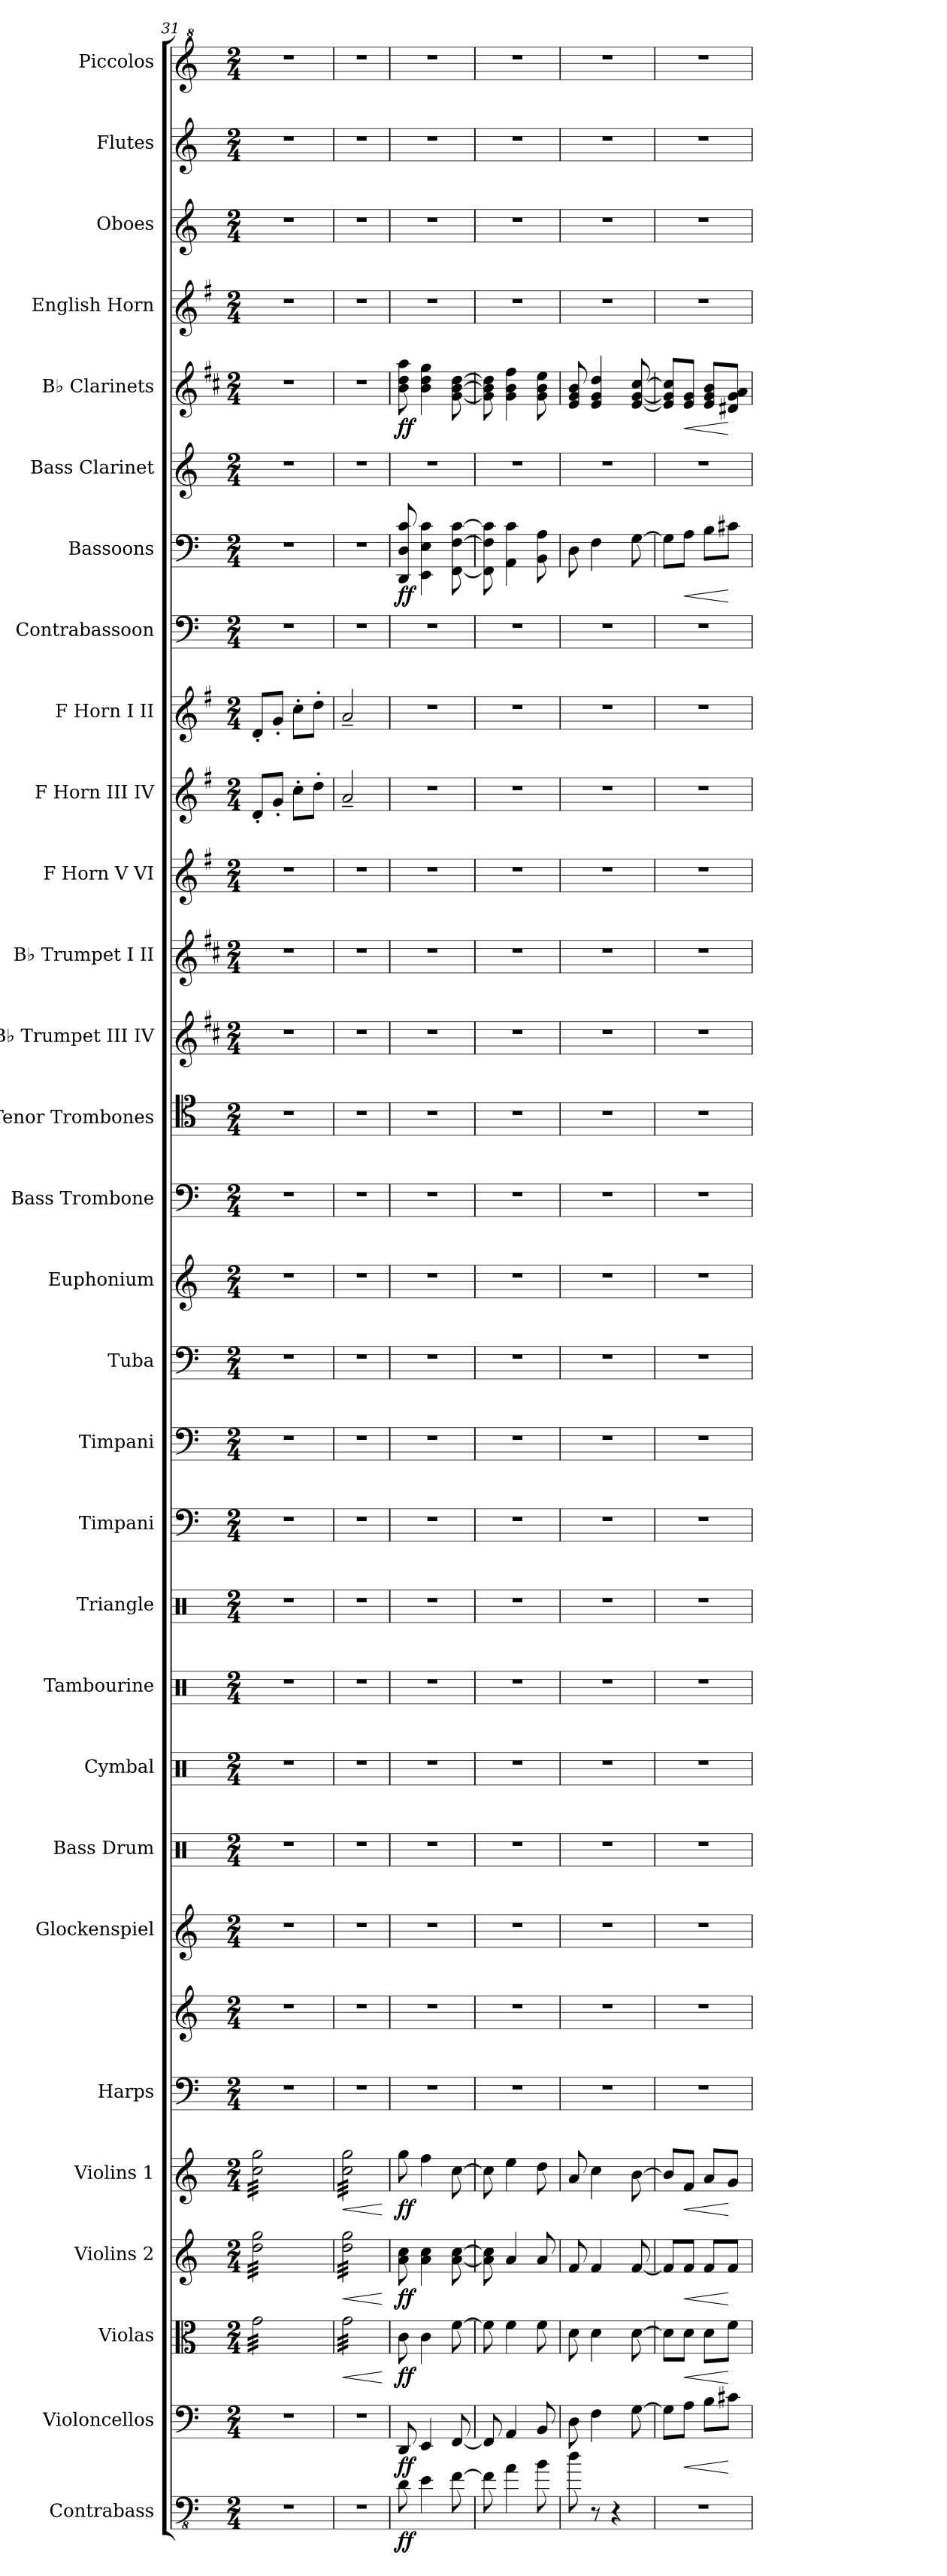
**kern	**dynam	**kern	**dynam	**kern	**dynam	**kern	**dynam	**kern	**dynam	**kern	**kern	**kern	**kern	**kern	**kern	**kern	**kern	**kern	**kern	**kern	**kern	**kern	**kern	**kern	**kern	**kern	**kern	**kern	**kern	**dynam	**kern	**kern	**dynam	**kern	**kern	**kern	**kern
*part30	*part30	*part29	*part29	*part28	*part28	*part27	*part27	*part26	*part26	*part25	*part25	*part24	*part23	*part22	*part21	*part20	*part19	*part18	*part17	*part16	*part15	*part14	*part13	*part12	*part11	*part10	*part9	*part8	*part7	*part7	*part6	*part5	*part5	*part4	*part3	*part2	*part1
*staff31	*staff31	*staff30	*staff30	*staff29	*staff29	*staff28	*staff28	*staff27	*staff27	*staff26	*staff25	*staff24	*staff23	*staff22	*staff21	*staff20	*staff19	*staff18	*staff17	*staff16	*staff15	*staff14	*staff13	*staff12	*staff11	*staff10	*staff9	*staff8	*staff7	*staff7	*staff6	*staff5	*staff5	*staff4	*staff3	*staff2	*staff1
*I"Contrabass	*	*I"Violoncellos	*	*I"Violas	*	*I"Violins 2	*	*I"Violins 1	*	*I"Harps	*	*I"Glockenspiel	*I"Bass Drum	*I"Cymbal	*I"Tambourine	*I"Triangle	*I"Timpani	*I"Timpani	*I"Tuba	*I"Euphonium	*I"Bass Trombone	*I"Tenor Trombones	*I"B♭ Trumpet III IV	*I"B♭ Trumpet I II	*I"F Horn V VI	*I"F Horn III IV	*I"F Horn I II	*I"Contrabassoon	*I"Bassoons	*	*I"Bass Clarinet	*I"B♭ Clarinets	*	*I"English Horn	*I"Oboes	*I"Flutes	*I"Piccolos
*I'Cb.	*	*I'Vc.	*	*I'Vla.	*	*I'Vln. 2	*	*I'Vln. 1	*	*I'Hrp.	*	*I'Glk.	*I'B. Dr.	*I'Cym.	*I'Tamb.	*I'Trgl.	*I'Timp.	*I'Timp.	*I'Tba.	*I'Euph.	*I'Tbn.	*I'Tbn.	*I'B♭ Tpt.	*I'B♭ Tpt.	*I'F Hn.	*I'F Hn.	*I'F Hn.	*I'Cbsn.	*I'Bsn.	*	*I'B. Cl.	*I'B♭ Cl.	*	*I'E. Hn.	*I'Ob.	*I'Fl.	*I'Picc.
*clefFv4	*	*clefF4	*	*clefC3	*	*clefG2	*	*clefG2	*	*clefF4	*clefG2	*clefG2	*clefX	*clefX	*clefX	*clefX	*clefF4	*clefF4	*clefF4	*clefG2	*clefF4	*clefC4	*clefG2	*clefG2	*clefG2	*clefG2	*clefG2	*clefF4	*clefF4	*	*clefG2	*clefG2	*	*clefG2	*clefG2	*clefG2	*clefG^2
*ITrd7c12	*	*	*	*	*	*	*	*	*	*	*	*ITrd-14c-24	*	*	*	*	*	*	*	*ITrd8c14	*	*	*ITrd1c2	*ITrd1c2	*ITrd4c7	*ITrd4c7	*ITrd4c7	*ITrd7c12	*	*	*ITrd8c14	*ITrd1c2	*	*ITrd4c7	*	*	*ITrd-7c-12
*k[]	*	*k[]	*	*k[]	*	*k[]	*	*k[]	*	*k[]	*k[]	*k[]	*k[]	*k[]	*k[]	*k[]	*k[]	*k[]	*k[]	*k[]	*k[]	*k[]	*k[]	*k[]	*k[]	*k[]	*k[]	*k[]	*k[]	*	*k[]	*k[]	*	*k[]	*k[]	*k[]	*k[]
*M2/4	*	*M2/4	*	*M2/4	*	*M2/4	*	*M2/4	*	*M2/4	*M2/4	*M2/4	*M2/4	*M2/4	*M2/4	*M2/4	*M2/4	*M2/4	*M2/4	*M2/4	*M2/4	*M2/4	*M2/4	*M2/4	*M2/4	*M2/4	*M2/4	*M2/4	*M2/4	*	*M2/4	*M2/4	*	*M2/4	*M2/4	*M2/4	*M2/4
=31	=31	=31	=31	=31	=31	=31	=31	=31	=31	=31	=31	=31	=31	=31	=31	=31	=31	=31	=31	=31	=31	=31	=31	=31	=31	=31	=31	=31	=31	=31	=31	=31	=31	=31	=31	=31	=31
*	*	*	*	*tremolo	*	*	*	*	*	*	*	*	*	*	*	*	*	*	*	*	*	*	*	*	*	*	*	*	*	*	*	*	*	*	*	*	*
*	*	*	*	*	*	*tremolo	*	*	*	*	*	*	*	*	*	*	*	*	*	*	*	*	*	*	*	*	*	*	*	*	*	*	*	*	*	*	*
*	*	*	*	*	*	*	*	*tremolo	*	*	*	*	*	*	*	*	*	*	*	*	*	*	*	*	*	*	*	*	*	*	*	*	*	*	*	*	*
2r	.	2r	.	32g\LLL	.	32dd\ 32gg\LLL	.	32cc\ 32gg\LLL	.	2r	2r	2r	2r	2r	2r	2r	2r	2r	2r	2r	2r	2r	2r	2r	2r	8G'/L	8G'/L	2r	2r	.	2r	2r	.	2r	2r	2r	2r
.	.	.	.	32g\	.	32dd\ 32gg\	.	32cc\ 32gg\	.	.	.	.	.	.	.	.	.	.	.	.	.	.	.	.	.	.	.	.	.	.	.	.	.	.	.	.	.
.	.	.	.	32g\	.	32dd\ 32gg\	.	32cc\ 32gg\	.	.	.	.	.	.	.	.	.	.	.	.	.	.	.	.	.	.	.	.	.	.	.	.	.	.	.	.	.
.	.	.	.	32g\	.	32dd\ 32gg\	.	32cc\ 32gg\	.	.	.	.	.	.	.	.	.	.	.	.	.	.	.	.	.	.	.	.	.	.	.	.	.	.	.	.	.
.	.	.	.	32g\	.	32dd\ 32gg\	.	32cc\ 32gg\	.	.	.	.	.	.	.	.	.	.	.	.	.	.	.	.	.	8c'/J	8c'/J	.	.	.	.	.	.	.	.	.	.
.	.	.	.	32g\	.	32dd\ 32gg\	.	32cc\ 32gg\	.	.	.	.	.	.	.	.	.	.	.	.	.	.	.	.	.	.	.	.	.	.	.	.	.	.	.	.	.
.	.	.	.	32g\	.	32dd\ 32gg\	.	32cc\ 32gg\	.	.	.	.	.	.	.	.	.	.	.	.	.	.	.	.	.	.	.	.	.	.	.	.	.	.	.	.	.
.	.	.	.	32g\	.	32dd\ 32gg\	.	32cc\ 32gg\	.	.	.	.	.	.	.	.	.	.	.	.	.	.	.	.	.	.	.	.	.	.	.	.	.	.	.	.	.
.	.	.	.	32g\	.	32dd\ 32gg\	.	32cc\ 32gg\	.	.	.	.	.	.	.	.	.	.	.	.	.	.	.	.	.	8f'\L	8f'\L	.	.	.	.	.	.	.	.	.	.
.	.	.	.	32g\	.	32dd\ 32gg\	.	32cc\ 32gg\	.	.	.	.	.	.	.	.	.	.	.	.	.	.	.	.	.	.	.	.	.	.	.	.	.	.	.	.	.
.	.	.	.	32g\	.	32dd\ 32gg\	.	32cc\ 32gg\	.	.	.	.	.	.	.	.	.	.	.	.	.	.	.	.	.	.	.	.	.	.	.	.	.	.	.	.	.
.	.	.	.	32g\	.	32dd\ 32gg\	.	32cc\ 32gg\	.	.	.	.	.	.	.	.	.	.	.	.	.	.	.	.	.	.	.	.	.	.	.	.	.	.	.	.	.
.	.	.	.	32g\	.	32dd\ 32gg\	.	32cc\ 32gg\	.	.	.	.	.	.	.	.	.	.	.	.	.	.	.	.	.	8g'\J	8g'\J	.	.	.	.	.	.	.	.	.	.
.	.	.	.	32g\	.	32dd\ 32gg\	.	32cc\ 32gg\	.	.	.	.	.	.	.	.	.	.	.	.	.	.	.	.	.	.	.	.	.	.	.	.	.	.	.	.	.
.	.	.	.	32g\	.	32dd\ 32gg\	.	32cc\ 32gg\	.	.	.	.	.	.	.	.	.	.	.	.	.	.	.	.	.	.	.	.	.	.	.	.	.	.	.	.	.
.	.	.	.	32g\JJJ	.	32dd\ 32gg\JJJ	.	32cc\ 32gg\JJJ	.	.	.	.	.	.	.	.	.	.	.	.	.	.	.	.	.	.	.	.	.	.	.	.	.	.	.	.	.
=32	=32	=32	=32	=32	=32	=32	=32	=32	=32	=32	=32	=32	=32	=32	=32	=32	=32	=32	=32	=32	=32	=32	=32	=32	=32	=32	=32	=32	=32	=32	=32	=32	=32	=32	=32	=32	=32
!	!	!	!	!	!LO:HP:b	!	!LO:HP:b	!	!LO:HP:b	!	!	!	!	!	!	!	!	!	!	!	!	!	!	!	!	!	!	!	!	!	!	!	!	!	!	!	!
2r	.	2r	.	32g\LLL	<	32dd\ 32gg\LLL	<	32cc\ 32gg\LLL	<	2r	2r	2r	2r	2r	2r	2r	2r	2r	2r	2r	2r	2r	2r	2r	2r	2d~/	2d~/	2r	2r	.	2r	2r	.	2r	2r	2r	2r
.	.	.	.	32g\	.	32dd\ 32gg\	.	32cc\ 32gg\	.	.	.	.	.	.	.	.	.	.	.	.	.	.	.	.	.	.	.	.	.	.	.	.	.	.	.	.	.
.	.	.	.	32g\	.	32dd\ 32gg\	.	32cc\ 32gg\	.	.	.	.	.	.	.	.	.	.	.	.	.	.	.	.	.	.	.	.	.	.	.	.	.	.	.	.	.
.	.	.	.	32g\	.	32dd\ 32gg\	.	32cc\ 32gg\	.	.	.	.	.	.	.	.	.	.	.	.	.	.	.	.	.	.	.	.	.	.	.	.	.	.	.	.	.
.	.	.	.	32g\	.	32dd\ 32gg\	.	32cc\ 32gg\	.	.	.	.	.	.	.	.	.	.	.	.	.	.	.	.	.	.	.	.	.	.	.	.	.	.	.	.	.
.	.	.	.	32g\	.	32dd\ 32gg\	.	32cc\ 32gg\	.	.	.	.	.	.	.	.	.	.	.	.	.	.	.	.	.	.	.	.	.	.	.	.	.	.	.	.	.
.	.	.	.	32g\	.	32dd\ 32gg\	.	32cc\ 32gg\	.	.	.	.	.	.	.	.	.	.	.	.	.	.	.	.	.	.	.	.	.	.	.	.	.	.	.	.	.
.	.	.	.	32g\	.	32dd\ 32gg\	.	32cc\ 32gg\	.	.	.	.	.	.	.	.	.	.	.	.	.	.	.	.	.	.	.	.	.	.	.	.	.	.	.	.	.
.	.	.	.	32g\	.	32dd\ 32gg\	.	32cc\ 32gg\	.	.	.	.	.	.	.	.	.	.	.	.	.	.	.	.	.	.	.	.	.	.	.	.	.	.	.	.	.
.	.	.	.	32g\	.	32dd\ 32gg\	.	32cc\ 32gg\	.	.	.	.	.	.	.	.	.	.	.	.	.	.	.	.	.	.	.	.	.	.	.	.	.	.	.	.	.
.	.	.	.	32g\	.	32dd\ 32gg\	.	32cc\ 32gg\	.	.	.	.	.	.	.	.	.	.	.	.	.	.	.	.	.	.	.	.	.	.	.	.	.	.	.	.	.
.	.	.	.	32g\	.	32dd\ 32gg\	.	32cc\ 32gg\	.	.	.	.	.	.	.	.	.	.	.	.	.	.	.	.	.	.	.	.	.	.	.	.	.	.	.	.	.
.	.	.	.	32g\	.	32dd\ 32gg\	.	32cc\ 32gg\	.	.	.	.	.	.	.	.	.	.	.	.	.	.	.	.	.	.	.	.	.	.	.	.	.	.	.	.	.
.	.	.	.	32g\	.	32dd\ 32gg\	.	32cc\ 32gg\	.	.	.	.	.	.	.	.	.	.	.	.	.	.	.	.	.	.	.	.	.	.	.	.	.	.	.	.	.
.	.	.	.	32g\	.	32dd\ 32gg\	.	32cc\ 32gg\	.	.	.	.	.	.	.	.	.	.	.	.	.	.	.	.	.	.	.	.	.	.	.	.	.	.	.	.	.
.	.	.	.	32g\JJJ	.	32dd\ 32gg\JJJ	.	32cc\ 32gg\JJJ	.	.	.	.	.	.	.	.	.	.	.	.	.	.	.	.	.	.	.	.	.	.	.	.	.	.	.	.	.
*	*	*	*	*	*	*	*	*Xtremolo	*	*	*	*	*	*	*	*	*	*	*	*	*	*	*	*	*	*	*	*	*	*	*	*	*	*	*	*	*
*	*	*	*	*	*	*Xtremolo	*	*	*	*	*	*	*	*	*	*	*	*	*	*	*	*	*	*	*	*	*	*	*	*	*	*	*	*	*	*	*
*	*	*	*	*Xtremolo	*	*	*	*	*	*	*	*	*	*	*	*	*	*	*	*	*	*	*	*	*	*	*	*	*	*	*	*	*	*	*	*	*
.	.	.	.	.	[	.	[	.	[	.	.	.	.	.	.	.	.	.	.	.	.	.	.	.	.	.	.	.	.	.	.	.	.	.	.	.	.
!!LO:PB:g=z
=33	=33	=33	=33	=33	=33	=33	=33	=33	=33	=33	=33	=33	=33	=33	=33	=33	=33	=33	=33	=33	=33	=33	=33	=33	=33	=33	=33	=33	=33	=33	=33	=33	=33	=33	=33	=33	=33
!	!LO:DY:b	!	!LO:DY:b	!	!LO:DY:b	!	!LO:DY:b	!	!LO:DY:b	!	!	!	!	!	!	!	!	!	!	!	!	!	!	!	!	!	!	!	!	!LO:DY:b	!	!	!LO:DY:b	!	!	!	!
8DD\	ff	8DD/	ff	8c\	ff	8a\ 8cc\	ff	8gg\	ff	2r	2r	2r	2r	2r	2r	2r	2r	2r	2r	2r	2r	2r	2r	2r	2r	2r	2r	2r	8DD/ 8D/ 8c/	ff	2r	8a\ 8cc\ 8gg\	ff	2r	2r	2r	2r
4EE\	.	4EE/	.	4c\	.	4a\ 4cc\	.	4ff\	.	.	.	.	.	.	.	.	.	.	.	.	.	.	.	.	.	.	.	.	4EE\ 4E\ 4c\	.	.	4a\ 4cc\ 4ff\	.	.	.	.	.
[8FF\	.	[8FF/	.	[8f\	.	[8a\ [8cc\	.	[8cc\	.	.	.	.	.	.	.	.	.	.	.	.	.	.	.	.	.	.	.	.	[8FF\ [8F\ [8c\	.	.	[8f\ [8a\ [8cc\	.	.	.	.	.
=34	=34	=34	=34	=34	=34	=34	=34	=34	=34	=34	=34	=34	=34	=34	=34	=34	=34	=34	=34	=34	=34	=34	=34	=34	=34	=34	=34	=34	=34	=34	=34	=34	=34	=34	=34	=34	=34
8FF\]	.	8FF/]	.	8f\]	.	8a\] 8cc\]	.	8cc\]	.	2r	2r	2r	2r	2r	2r	2r	2r	2r	2r	2r	2r	2r	2r	2r	2r	2r	2r	2r	8FF\] 8F\] 8c\]	.	2r	8f\] 8a\] 8cc\]	.	2r	2r	2r	2r
4AA\	.	4AA/	.	4f\	.	4a/	.	4ee\	.	.	.	.	.	.	.	.	.	.	.	.	.	.	.	.	.	.	.	.	4AA\ 4c\	.	.	4f\ 4a\ 4ee\	.	.	.	.	.
8BB\	.	8BB/	.	8f\	.	8a/	.	8dd\	.	.	.	.	.	.	.	.	.	.	.	.	.	.	.	.	.	.	.	.	8BB\ 8A\	.	.	8f\ 8a\ 8dd\	.	.	.	.	.
=35	=35	=35	=35	=35	=35	=35	=35	=35	=35	=35	=35	=35	=35	=35	=35	=35	=35	=35	=35	=35	=35	=35	=35	=35	=35	=35	=35	=35	=35	=35	=35	=35	=35	=35	=35	=35	=35
8D\	.	8D\	.	8d\	.	8f/	.	8a/	.	2r	2r	2r	2r	2r	2r	2r	2r	2r	2r	2r	2r	2r	2r	2r	2r	2r	2r	2r	8D\	.	2r	8d/ 8f/ 8a/	.	2r	2r	2r	2r
8r	.	4F\	.	4d\	.	4f/	.	4cc\	.	.	.	.	.	.	.	.	.	.	.	.	.	.	.	.	.	.	.	.	4F\	.	.	4d/ 4f/ 4cc/	.	.	.	.	.
4r	.	.	.	.	.	.	.	.	.	.	.	.	.	.	.	.	.	.	.	.	.	.	.	.	.	.	.	.	.	.	.	.	.	.	.	.	.
.	.	[8G\	.	[8d\	.	[8f/	.	[8b\	.	.	.	.	.	.	.	.	.	.	.	.	.	.	.	.	.	.	.	.	[8G\	.	.	[8d/ [8f/ [8b/	.	.	.	.	.
=36	=36	=36	=36	=36	=36	=36	=36	=36	=36	=36	=36	=36	=36	=36	=36	=36	=36	=36	=36	=36	=36	=36	=36	=36	=36	=36	=36	=36	=36	=36	=36	=36	=36	=36	=36	=36	=36
2r	.	8G\L]	.	8d\L]	.	8f/L]	.	8b/L]	.	2r	2r	2r	2r	2r	2r	2r	2r	2r	2r	2r	2r	2r	2r	2r	2r	2r	2r	2r	8G\L]	.	2r	8d/] 8f/] 8b/]L	.	2r	2r	2r	2r
!	!	!	!LO:HP:b	!	!LO:HP:b	!	!LO:HP:b	!	!LO:HP:b	!	!	!	!	!	!	!	!	!	!	!	!	!	!	!	!	!	!	!	!	!LO:HP:b	!	!	!LO:HP:b	!	!	!	!
.	.	8A\J	<	8d\J	<	8f/J	<	8f/J	<	.	.	.	.	.	.	.	.	.	.	.	.	.	.	.	.	.	.	.	8A\J	<	.	8d/ 8f/J	<	.	.	.	.
.	.	8B\L	.	8d\L	.	8f/L	.	8a/L	.	.	.	.	.	.	.	.	.	.	.	.	.	.	.	.	.	.	.	.	8B\L	.	.	8d/ 8f/ 8a/L	.	.	.	.	.
.	.	8c#X\J	[	8f\J	[	8f/J	[	8g/J	[	.	.	.	.	.	.	.	.	.	.	.	.	.	.	.	.	.	.	.	8c#X\J	[	.	8c#X/ 8f/ 8g/J	[	.	.	.	.
=	=	=	=	=	=	=	=	=	=	=	=	=	=	=	=	=	=	=	=	=	=	=	=	=	=	=	=	=	=	=	=	=	=	=	=	=	=
*-	*-	*-	*-	*-	*-	*-	*-	*-	*-	*-	*-	*-	*-	*-	*-	*-	*-	*-	*-	*-	*-	*-	*-	*-	*-	*-	*-	*-	*-	*-	*-	*-	*-	*-	*-	*-	*-
